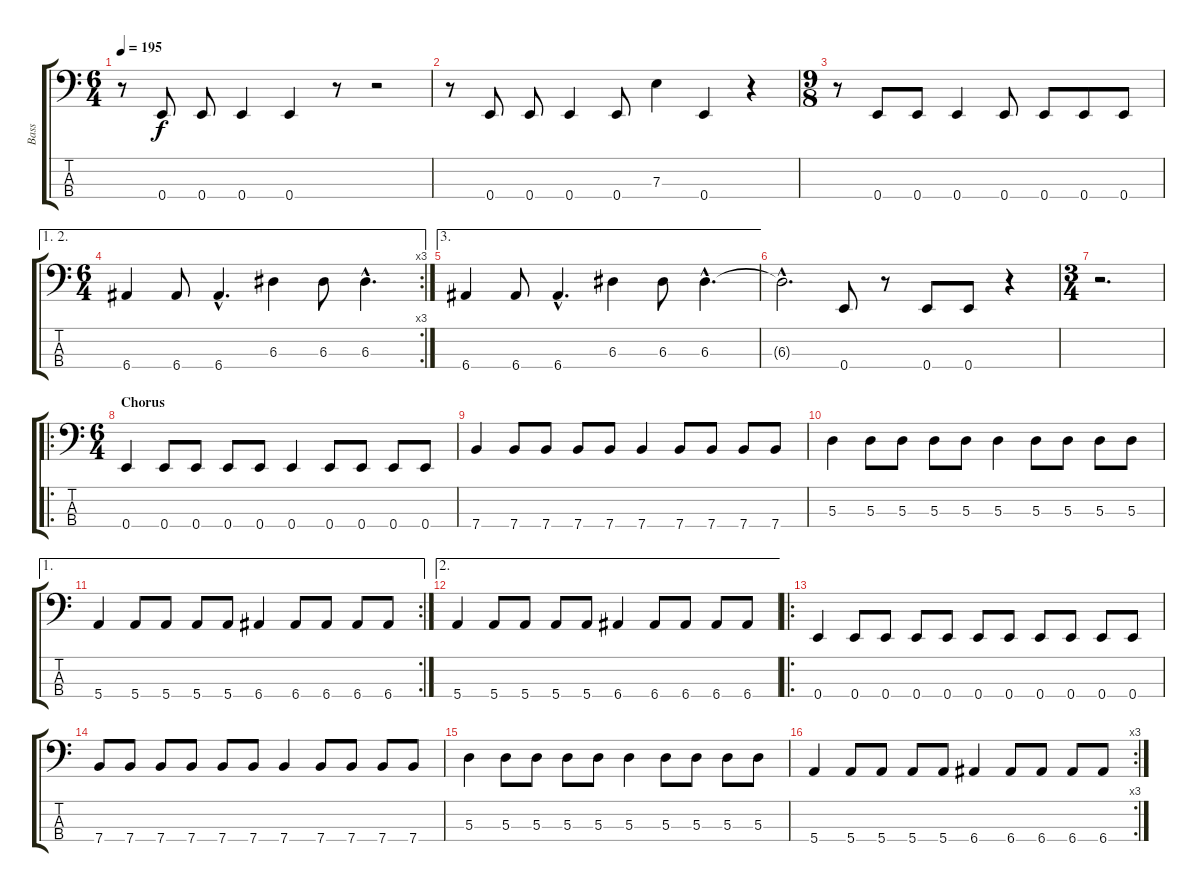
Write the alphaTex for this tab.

\track ("Bass" "Bass") {instrument electricbassfinger}
\staff {score tabs}
\tuning (G2 D2 A1 E1) {hide}
\ts (6 4)
\tempo 195
\clef f4
\ks c
r.8{dy f} 0.4.8 0.4.8 0.4.4 0.4.4 r.8 r.2 |
r.8 0.4.8 0.4.8 0.4.4 0.4.8 7.3.4 0.4.4 r.4 |
\ts (9 8)
r.8 0.4.8 0.4.8 0.4.4 0.4.8 0.4.8 0.4.8 0.4.8 |
\ae (1 2)
\rc 3
\ts (6 4)
6.4.4 6.4.8 6.4{hac}.4{d} 6.3.4 6.3.8 6.3{hac}.4{d} |
\ae 3
6.4.4 6.4.8 6.4{hac}.4{d} 6.3.4 6.3.8 6.3{hac}.4{d} |
6.3{hac t}.2{d} 0.4.8 r.8 0.4.8 0.4.8 r.4 |
\ts (3 4)
r.2{d} |
\ro
\ts (6 4)
\section ("" "Chorus")
0.4.4 0.4.8 0.4.8 0.4.8 0.4.8 0.4.4 0.4.8 0.4.8 0.4.8 0.4.8 |
7.4.4 7.4.8 7.4.8 7.4.8 7.4.8 7.4.4 7.4.8 7.4.8 7.4.8 7.4.8 |
5.3.4 5.3.8 5.3.8 5.3.8 5.3.8 5.3.4 5.3.8 5.3.8 5.3.8 5.3.8 |
\ae 1
\rc 2
5.4.4 5.4.8 5.4.8 5.4.8 5.4.8 6.4.4 6.4.8 6.4.8 6.4.8 6.4.8 |
\ae 2
5.4.4 5.4.8 5.4.8 5.4.8 5.4.8 6.4.4 6.4.8 6.4.8 6.4.8 6.4.8 |
\ro
0.4.4 0.4.8 0.4.8 0.4.8 0.4.8 0.4.8 0.4.8 0.4.8 0.4.8 0.4.8 0.4.8 |
7.4.8 7.4.8 7.4.8 7.4.8 7.4.8 7.4.8 7.4.4 7.4.8 7.4.8 7.4.8 7.4.8 |
5.3.4 5.3.8 5.3.8 5.3.8 5.3.8 5.3.4 5.3.8 5.3.8 5.3.8 5.3.8 |
\rc 3
5.4.4 5.4.8 5.4.8 5.4.8 5.4.8 6.4.4 6.4.8 6.4.8 6.4.8 6.4.8
